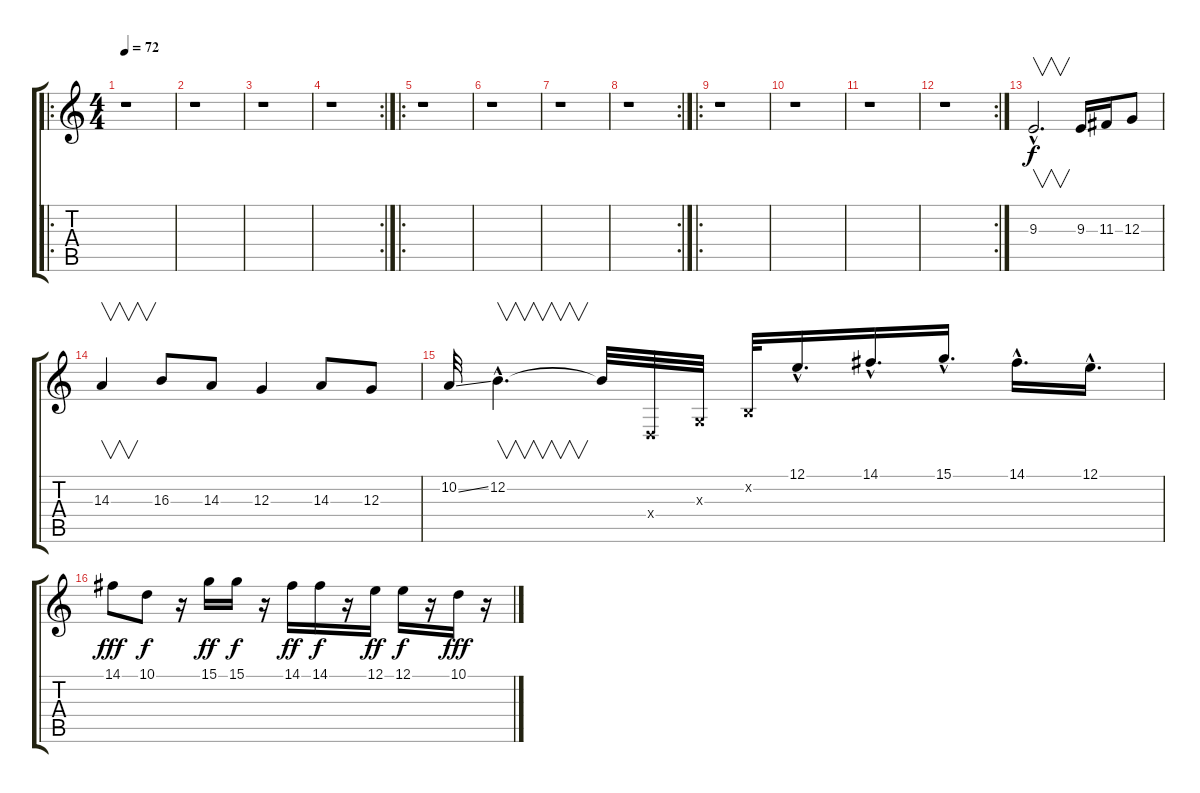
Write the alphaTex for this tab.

\track "" {instrument acousticgrandpiano}
\staff {score tabs}
\tuning (E4 B3 G3 D3 A2 E2) {hide}
\ro
\ts (4 4)
\tempo 72
\clef g2
\ks c
r.1{dy f} |
r.1 |
r.1 |
\rc 2
r.1 |
\ro
r.1 |
r.1 |
r.1 |
\rc 2
r.1 |
\ro
r.1 |
r.1 |
r.1 |
\rc 2
r.1 |
9.3{hac}.2{v d} 9.3.16 11.3.16 12.3.8 |
14.3.4{v} 16.3.8 14.3.8 12.3.4 14.3.8 12.3.8 |
10.2{ss}.32 12.2{hac}.4{v d} 12.2{t}.32 0.4{x}.32 0.3{x}.32 0.2{x}.32 12.1{hac}.16{d} 14.1{hac}.16{d} 15.1{hac}.16{d} 14.1{hac}.16{d} 12.1{hac}.16{d} |
14.1.8{dy fff} 10.1.8{dy f} r.16 15.1.16{dy ff} 15.1.16{dy f} r.16 14.1.16{dy ff} 14.1.16{dy f} r.16 12.1.16{dy ff} 12.1.16{dy f} r.16 10.1.16{dy fff} r.16
